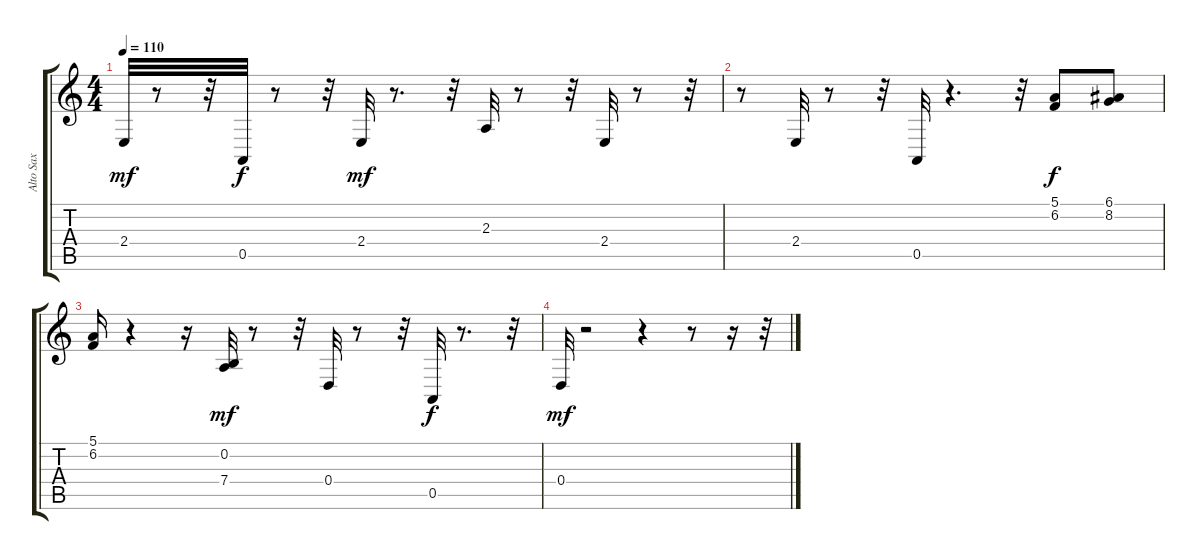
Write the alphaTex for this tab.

\track ("Alto Sax" "Alto Sax") {instrument altosax}
\staff {score tabs}
\tuning (E4 B3 G3 D3 A2 E2) {hide}
\ts (4 4)
\tempo 110
\clef g2
\ks c
2.4.32{dy mf} r.8 r.32 0.5.32{dy f} r.8 r.32 2.4.32{dy mf} r.8{d} r.32 2.3.32 r.8 r.32 2.4.32 r.8 r.32 |
r.8 2.4.32 r.8 r.32 0.5.32 r.4{d} r.32 (5.1 6.2).8{dy f} (6.1 8.2).8 |
(5.1 6.2).16 r.4 r.16 (0.2 7.4).32{dy mf} r.8 r.32 0.4.32 r.8 r.32 0.5.32{dy f} r.8{d} r.32 |
0.4.32{dy mf} r.2 r.4 r.8 r.16 r.32
